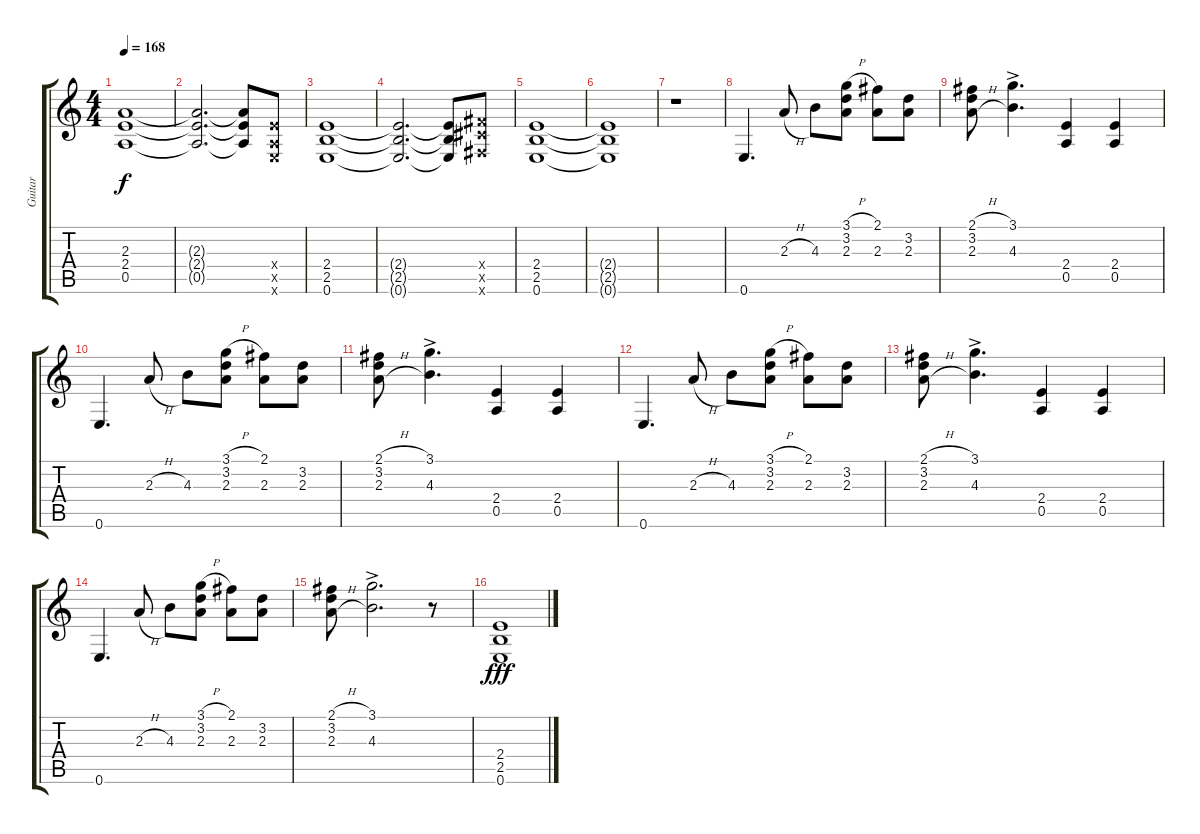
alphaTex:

\track ("Guitar" "Guitar") {instrument overdrivenguitar}
\staff {score tabs}
\tuning (E4 B3 G3 D3 A2 E2) {hide}
\ts (4 4)
\tempo 168
\clef g2
\ks c
(2.3 2.4 0.5).1{dy f} |
(2.3{t} 2.4{t} 0.5{t}).2{d} (2.3{t} 2.4{t} 0.5{t}).8 (2.4{x} 0.5{x} 0.6{x}).8 |
(2.4 2.5 0.6).1 |
(2.4{t} 2.5{t} 0.6{t}).2{d} (2.4{t} 2.5{t} 0.6{t}).8 (4.4{x} 4.5{x} 2.6{x}).8 |
(2.4 2.5 0.6).1 |
(2.4{t} 2.5{t} 0.6{t}).1 |
r.1 |
0.6.4{d} 2.3{h}.8 4.3.8 (3.1{h} 3.2 2.3).8 (2.1 2.3).8 (3.2 2.3).8 |
(2.1{h} 3.2 2.3{h}).8 (3.1{ac} 4.3{ac}).4{d} (2.4 0.5).4 (2.4 0.5).4 |
0.6.4{d} 2.3{h}.8 4.3.8 (3.1{h} 3.2 2.3).8 (2.1 2.3).8 (3.2 2.3).8 |
(2.1{h} 3.2 2.3{h}).8 (3.1{ac} 4.3{ac}).4{d} (2.4 0.5).4 (2.4 0.5).4 |
0.6.4{d} 2.3{h}.8 4.3.8 (3.1{h} 3.2 2.3).8 (2.1 2.3).8 (3.2 2.3).8 |
(2.1{h} 3.2 2.3{h}).8 (3.1{ac} 4.3{ac}).4{d} (2.4 0.5).4 (2.4 0.5).4 |
0.6.4{d} 2.3{h}.8 4.3.8 (3.1{h} 3.2 2.3).8 (2.1 2.3).8 (3.2 2.3).8 |
(2.1{h} 3.2 2.3{h}).8 (3.1{ac} 4.3{ac}).2{d} r.8 |
(2.4 2.5 0.6).1{dy fff}
